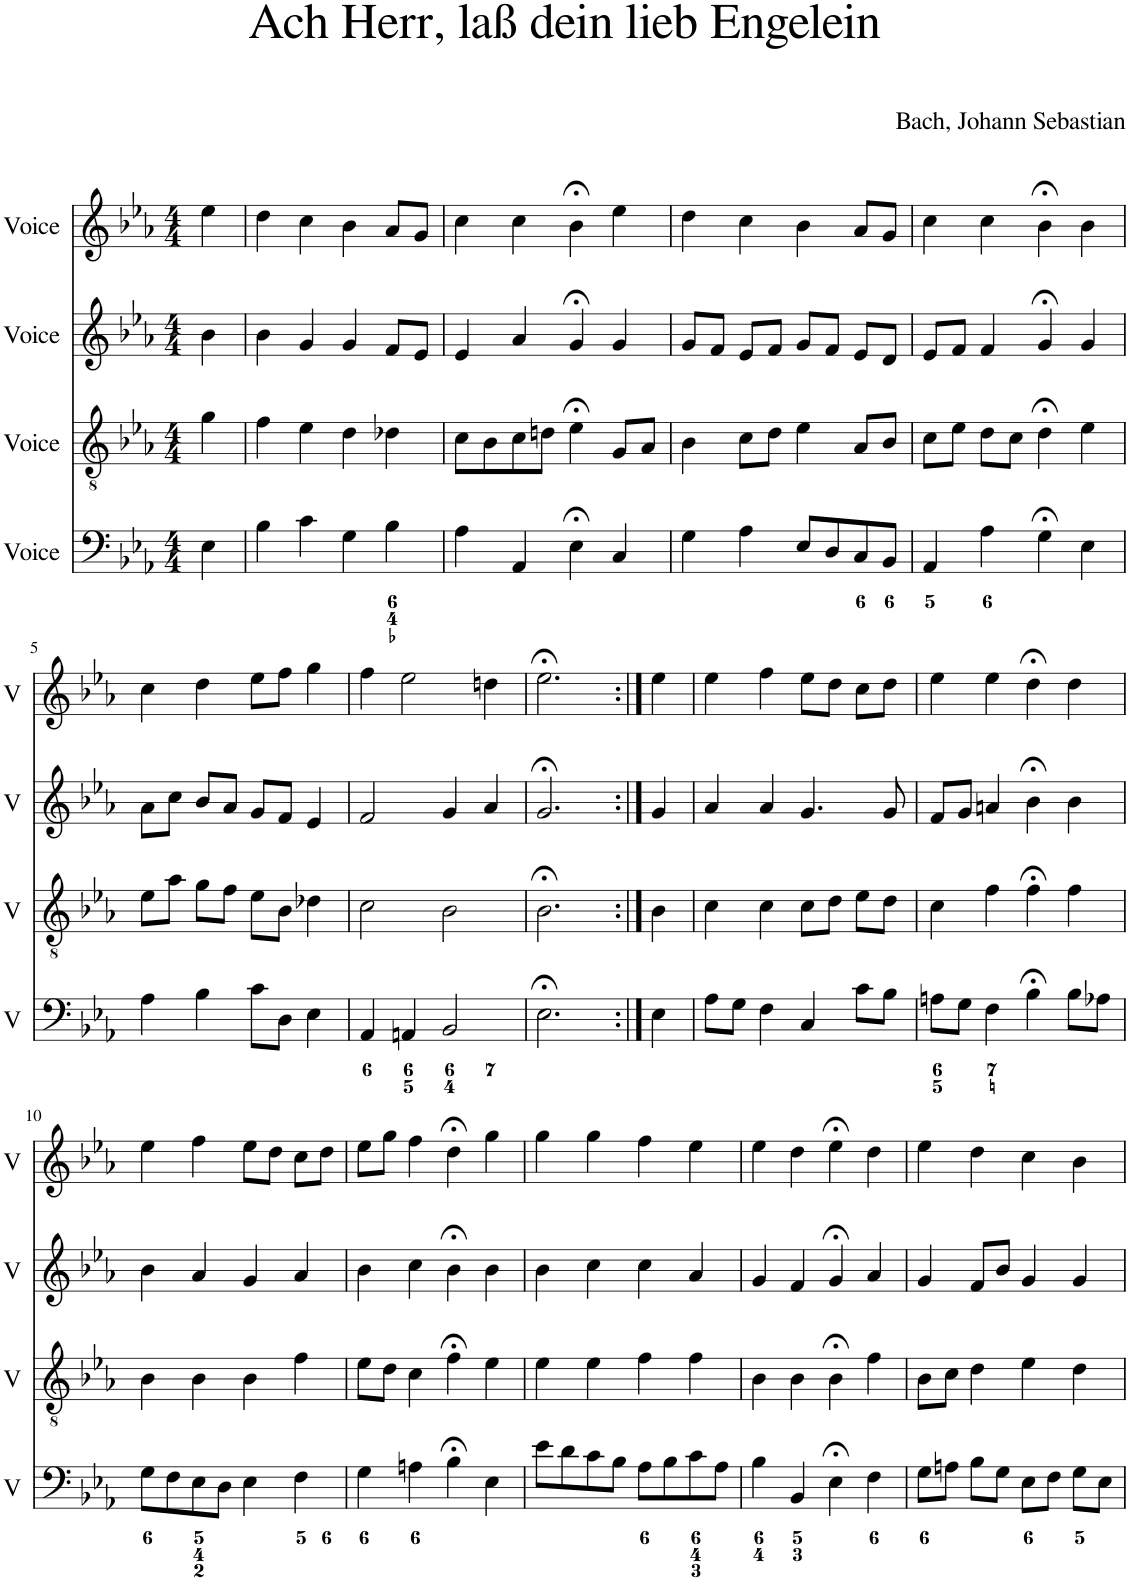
**kern	**kern	**kern	**kern
*part4	*part3	*part2	*part1
*staff4	*staff3	*staff2	*staff1
*I"Voice	*I"Voice	*I"Voice	*I"Voice
*I'V	*I'V	*I'V	*I'V
*clefF4	*clefGv2	*clefG2	*clefG2
*k[b-e-a-]	*k[b-e-a-]	*k[b-e-a-]	*k[b-e-a-]
*M4/4	*M4/4	*M4/4	*M4/4
=	=	=	=
4E-\	4g\	4b-\	4ee-\
=1	=1	=1	=1
4B-\	4f\	4b-\	4dd\
4c\	4e-\	4g/	4cc\
4G\	4d\	4g/	4b-\
4B-\	4d-X\	8f/L	8a-/L
.	.	8e-/J	8g/J
=2	=2	=2	=2
4A-\	8c\L	4e-/	4cc\
.	8B-\	.	.
4AA-/	8c\	4a-/	4cc\
.	8dn\J	.	.
4E-;<\	4e-;<\	4g;</	4b-;<\
4C/	8G/L	4g/	4ee-\
.	8A-/J	.	.
=3	=3	=3	=3
4G\	4B-\	8g/L	4dd\
.	.	8f/J	.
4A-\	8c\L	8e-/L	4cc\
.	8d\J	8f/J	.
8E-/L	4e-\	8g/L	4b-\
8D/	.	8f/J	.
8C/	8A-/L	8e-/L	8a-/L
8BB-/J	8B-/J	8d/J	8g/J
=4	=4	=4	=4
4AA-/	8c\L	8e-/L	4cc\
.	8e-\J	8f/J	.
4A-\	8d\L	4f/	4cc\
.	8c\J	.	.
4G;<\	4d;<\	4g;</	4b-;<\
4E-\	4e-\	4g/	4b-\
!!LO:LB:g=z
=5	=5	=5	=5
4A-\	8e-\L	8a-\L	4cc\
.	8a-\J	8cc\J	.
4B-\	8g\L	8b-/L	4dd\
.	8f\J	8a-/J	.
8c\L	8e-\L	8g/L	8ee-\L
8D\J	8B-\J	8f/J	8ff\J
4E-\	4d-X\	4e-/	4gg\
=6	=6	=6	=6
4AA-/	2c\	2f/	4ff\
4AAn/	.	.	2ee-\
2BB-/	2B-\	4g/	.
.	.	4a-/	4ddn\
=7	=7	=7	=7
2.E-;<\	2.B-;<\	2.g;</	2.ee-;<\
=7X1:|!	=7X1:|!	=7X1:|!	=7X1:|!
4E-\	4B-\	4g/	4ee-\
=8	=8	=8	=8
8A-\L	4c\	4a-/	4ee-\
8G\J	.	.	.
4F\	4c\	4a-/	4ff\
4C/	8c\L	4.g/	8ee-\L
.	8d\J	.	8dd\J
8c\L	8e-\L	.	8cc\L
8B-\J	8d\J	8g/	8dd\J
=9	=9	=9	=9
8An\L	4c\	8f/L	4ee-\
8G\J	.	8g/J	.
4F\	4f\	4an/	4ee-\
4B-;<\	4f;<\	4b-;<\	4dd;<\
8B-\L	4f\	4b-\	4dd\
8A-X\J	.	.	.
!!LO:LB:g=z
=10	=10	=10	=10
8G\L	4B-\	4b-\	4ee-\
8F\	.	.	.
8E-\	4B-\	4a-/	4ff\
8D\J	.	.	.
4E-\	4B-\	4g/	8ee-\L
.	.	.	8dd\J
4F\	4f\	4a-/	8cc\L
.	.	.	8dd\J
=11	=11	=11	=11
4G\	8e-\L	4b-\	8ee-\L
.	8d\J	.	8gg\J
4An\	4c\	4cc\	4ff\
4B-;<\	4f;<\	4b-;<\	4dd;<\
4E-\	4e-\	4b-\	4gg\
=12	=12	=12	=12
8e-\L	4e-\	4b-\	4gg\
8d\	.	.	.
8c\	4e-\	4cc\	4gg\
8B-\J	.	.	.
8A-\L	4f\	4cc\	4ff\
8B-\	.	.	.
8c\	4f\	4a-/	4ee-\
8A-\J	.	.	.
=13	=13	=13	=13
4B-\	4B-\	4g/	4ee-\
4BB-/	4B-\	4f/	4dd\
4E-;<\	4B-;<\	4g;</	4ee-;<\
4F\	4f\	4a-/	4dd\
=14	=14	=14	=14
8G\L	8B-\L	4g/	4ee-\
8An\J	8c\J	.	.
8B-\L	4d\	8f/L	4dd\
8G\J	.	8b-/J	.
8E-\L	4e-\	4g/	4cc\
8F\J	.	.	.
8G\L	4d\	4g/	4b-\
8E-\J	.	.	.
=	=	=	=
*-	*-	*-	*-
